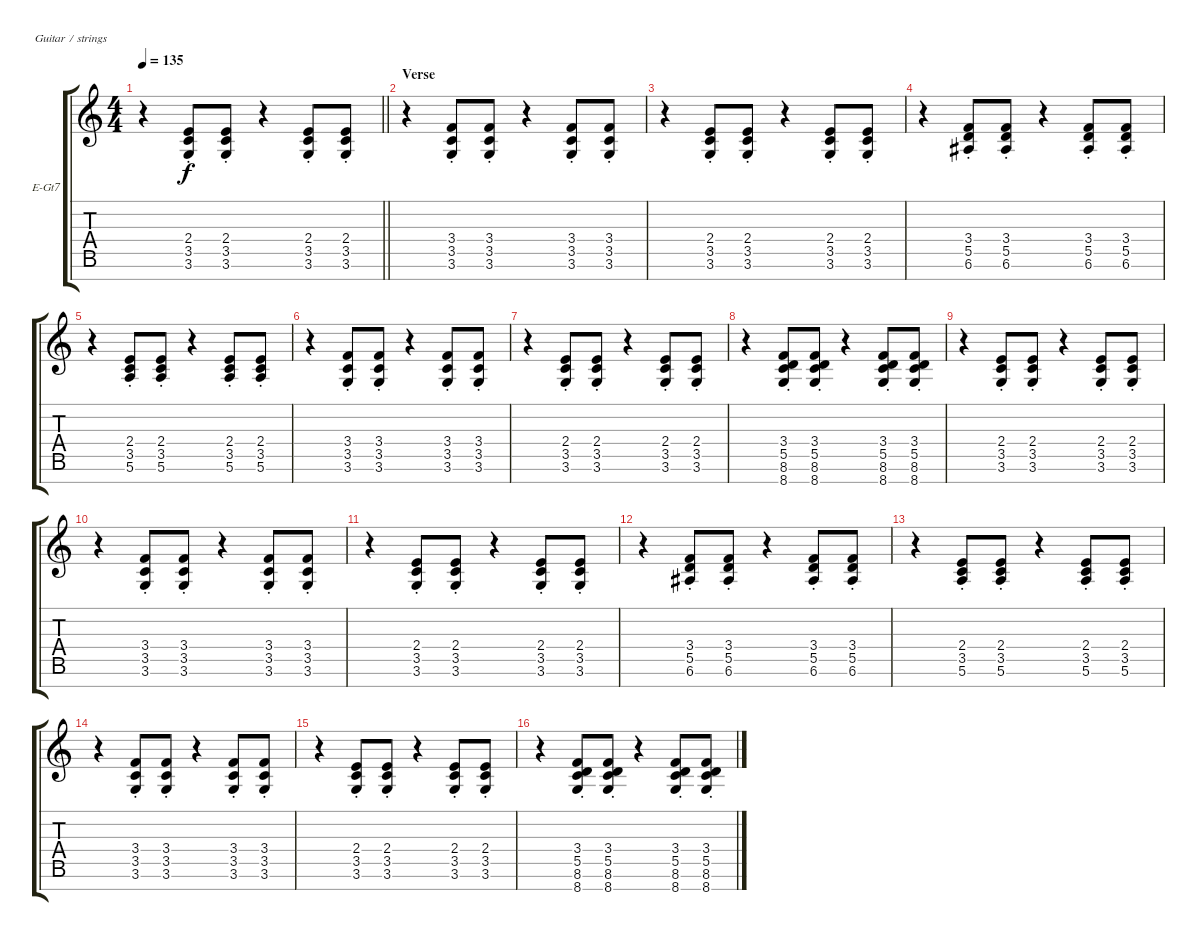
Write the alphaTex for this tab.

\bracketExtendMode groupsimilarinstruments
\firstSystemTrackNameOrientation horizontal
\otherSystemsTrackNameOrientation horizontal
\track ("Guitar II" "E-Gt7") {instrument overdrivenguitar}
\staff {score tabs}
\tuning (E4 B3 G3 D3 A2 E2 B1)
\ts (4 4)
\tempo 135
\clef g2
\barLineRight lightlight
\ks c
r.4{dy f} (2.4{st} 3.5{st} 3.6{st}).8 (2.4{st} 3.5{st} 3.6{st}).8 r.4 (2.4{st} 3.5{st} 3.6{st}).8 (2.4{st} 3.5{st} 3.6{st}).8 |
\section ("" "Verse")
r.4 (3.4{st} 3.5{st} 3.6{st}).8 (3.4{st} 3.5{st} 3.6{st}).8 r.4 (3.4{st} 3.5{st} 3.6{st}).8 (3.4{st} 3.5{st} 3.6{st}).8 |
r.4 (2.4{st} 3.5{st} 3.6{st}).8 (2.4{st} 3.5{st} 3.6{st}).8 r.4 (2.4{st} 3.5{st} 3.6{st}).8 (2.4{st} 3.5{st} 3.6{st}).8 |
r.4 (3.4{st} 5.5{st} 6.6{st}).8 (3.4{st} 5.5{st} 6.6{st}).8 r.4 (3.4{st} 5.5{st} 6.6{st}).8 (3.4{st} 5.5{st} 6.6{st}).8 |
r.4 (2.4{st} 3.5{st} 5.6{st}).8 (2.4{st} 3.5{st} 5.6{st}).8 r.4 (2.4{st} 3.5{st} 5.6{st}).8 (2.4{st} 3.5{st} 5.6{st}).8 |
r.4 (3.4{st} 3.5{st} 3.6{st}).8 (3.4{st} 3.5{st} 3.6{st}).8 r.4 (3.4{st} 3.5{st} 3.6{st}).8 (3.4{st} 3.5{st} 3.6{st}).8 |
r.4 (2.4{st} 3.5{st} 3.6{st}).8 (2.4{st} 3.5{st} 3.6{st}).8 r.4 (2.4{st} 3.5{st} 3.6{st}).8 (2.4{st} 3.5{st} 3.6{st}).8 |
r.4 (3.4{st} 5.5{st} 8.6{st} 8.7{st}).8 (3.4{st} 5.5{st} 8.6{st} 8.7{st}).8 r.4 (3.4{st} 5.5{st} 8.6{st} 8.7{st}).8 (3.4{st} 5.5{st} 8.6{st} 8.7{st}).8 |
r.4 (2.4{st} 3.5{st} 3.6{st}).8 (2.4{st} 3.5{st} 3.6{st}).8 r.4 (2.4{st} 3.5{st} 3.6{st}).8 (2.4{st} 3.5{st} 3.6{st}).8 |
r.4 (3.4{st} 3.5{st} 3.6{st}).8 (3.4{st} 3.5{st} 3.6{st}).8 r.4 (3.4{st} 3.5{st} 3.6{st}).8 (3.4{st} 3.5{st} 3.6{st}).8 |
r.4 (2.4{st} 3.5{st} 3.6{st}).8 (2.4{st} 3.5{st} 3.6{st}).8 r.4 (2.4{st} 3.5{st} 3.6{st}).8 (2.4{st} 3.5{st} 3.6{st}).8 |
r.4 (3.4{st} 5.5{st} 6.6{st}).8 (3.4{st} 5.5{st} 6.6{st}).8 r.4 (3.4{st} 5.5{st} 6.6{st}).8 (3.4{st} 5.5{st} 6.6{st}).8 |
r.4 (2.4{st} 3.5{st} 5.6{st}).8 (2.4{st} 3.5{st} 5.6{st}).8 r.4 (2.4{st} 3.5{st} 5.6{st}).8 (2.4{st} 3.5{st} 5.6{st}).8 |
r.4 (3.4{st} 3.5{st} 3.6{st}).8 (3.4{st} 3.5{st} 3.6{st}).8 r.4 (3.4{st} 3.5{st} 3.6{st}).8 (3.4{st} 3.5{st} 3.6{st}).8 |
r.4 (2.4{st} 3.5{st} 3.6{st}).8 (2.4{st} 3.5{st} 3.6{st}).8 r.4 (2.4{st} 3.5{st} 3.6{st}).8 (2.4{st} 3.5{st} 3.6{st}).8 |
r.4 (3.4{st} 5.5{st} 8.6{st} 8.7{st}).8 (3.4{st} 5.5{st} 8.6{st} 8.7{st}).8 r.4 (3.4{st} 5.5{st} 8.6{st} 8.7{st}).8 (3.4{st} 5.5{st} 8.6{st} 8.7{st}).8
